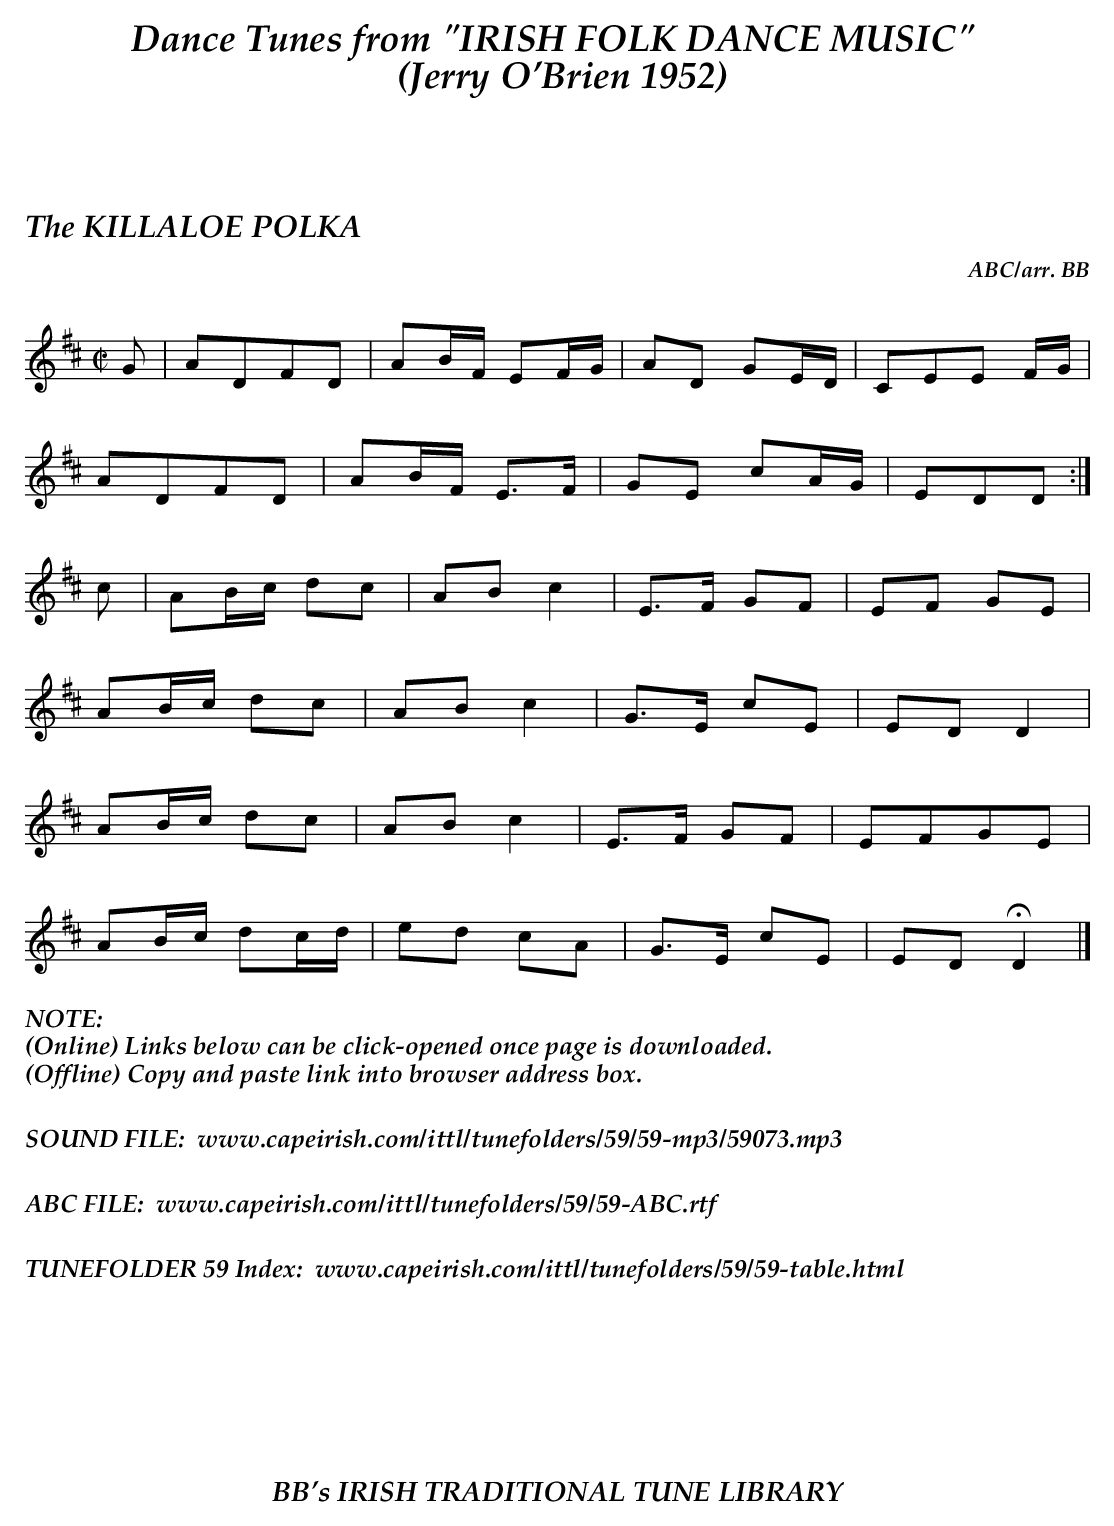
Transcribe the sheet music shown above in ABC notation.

X:1
T:KILLALOE POLKA, The
C:ABC/arr. BB
L:1/8
M:C|
K:D
G|ADFD|AB/F/ EF/G/|AD GE/D/|CEE F/G/|
ADFD|AB/F/ E>F|GE cA/G/|EDD :|
c|AB/c/ dc|AB c2|E>F GF|EF GE|
AB/c/ dc|AB c2|G>E cE|EDD2|
AB/c/ dc|AB c2|E>F GF|EFGE|
AB/c/ dc/d/|ed cA|G>E cE|EDHD2|]
%%textfont "Palatino-BoldItalic" 16
%%begintext
%%NOTE:
(Online) Links below can be click-opened once page is downloaded.
(Offline) Copy and paste link into browser address box.
%%
%%
SOUND FILE:  www.capeirish.com/ittl/tunefolders/59/59-mp3/59073.mp3
%%
%%
ABC FILE:  www.capeirish.com/ittl/tunefolders/59/59-ABC.rtf
%%
%%
TUNEFOLDER 59 Index:  www.capeirish.com/ittl/tunefolders/59/59-table.html
